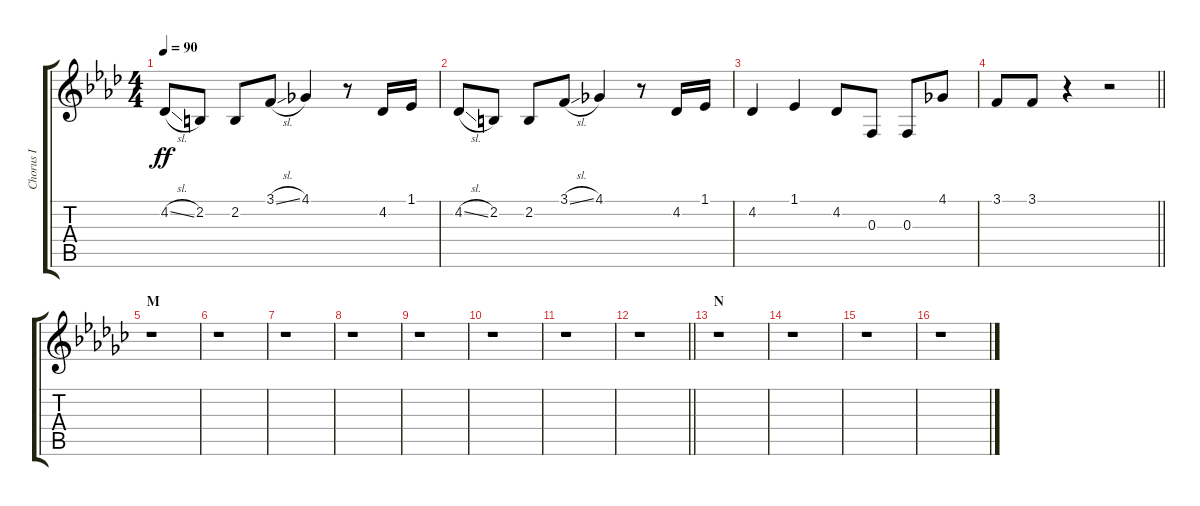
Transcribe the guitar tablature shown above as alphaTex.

\track ("Chorus I" "Chorus I") {instrument voiceoohs}
\staff {score tabs}
\tuning (D4 A3 F3 C3 G2 D2) {hide}
\ts (4 4)
\tempo 90
\clef g2
\ks ab
4.2{sl}.8{dy ff} 2.2.8 2.2.8 3.1{sl}.8 4.1.4 r.8 4.2.16 1.1.16 |
4.2{sl}.8 2.2.8 2.2.8 3.1{sl}.8 4.1.4 r.8 4.2.16 1.1.16 |
4.2.4 1.1.4 4.2.8 0.3.8 0.3.8 4.1.8 |
\barLineRight lightlight
3.1.8 3.1.8 r.4 r.2 |
\section ("" "M")
\ks gb
r.1 |
r.1 |
r.1 |
r.1 |
r.1 |
r.1 |
r.1 |
\barLineRight lightlight
r.1 |
\section ("" "N")
r.1 |
r.1 |
r.1 |
r.1
